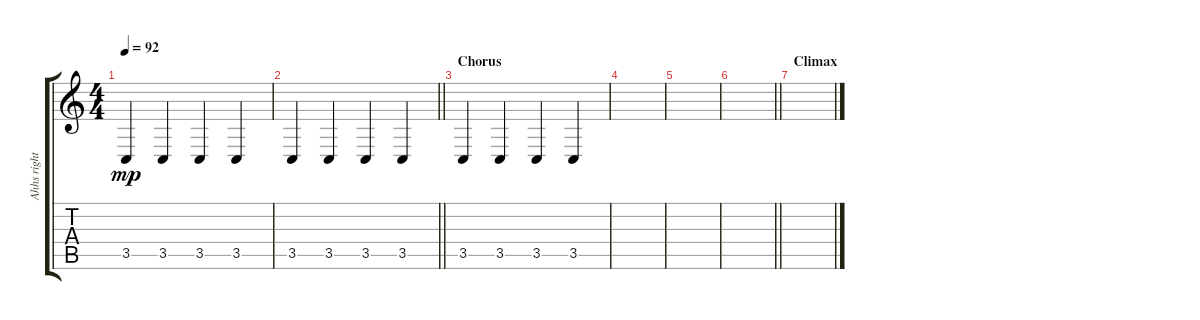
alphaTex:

\track ("Ahhs right" "Ahhs right") {instrument altosax}
\staff {score tabs}
\tuning (E4 B3 G3 D3 A2 E2) {hide}
\ts (4 4)
\tempo 92
\clef g2
\ks c
3.5.4{dy mp} 3.5.4 3.5.4 3.5.4 |
\barLineRight lightlight
3.5.4 3.5.4 3.5.4 3.5.4 |
\section ("" "Chorus")
3.5.4 3.5.4 3.5.4 3.5.4 |
|
|
\barLineRight lightlight
|
\section ("" "Climax")
